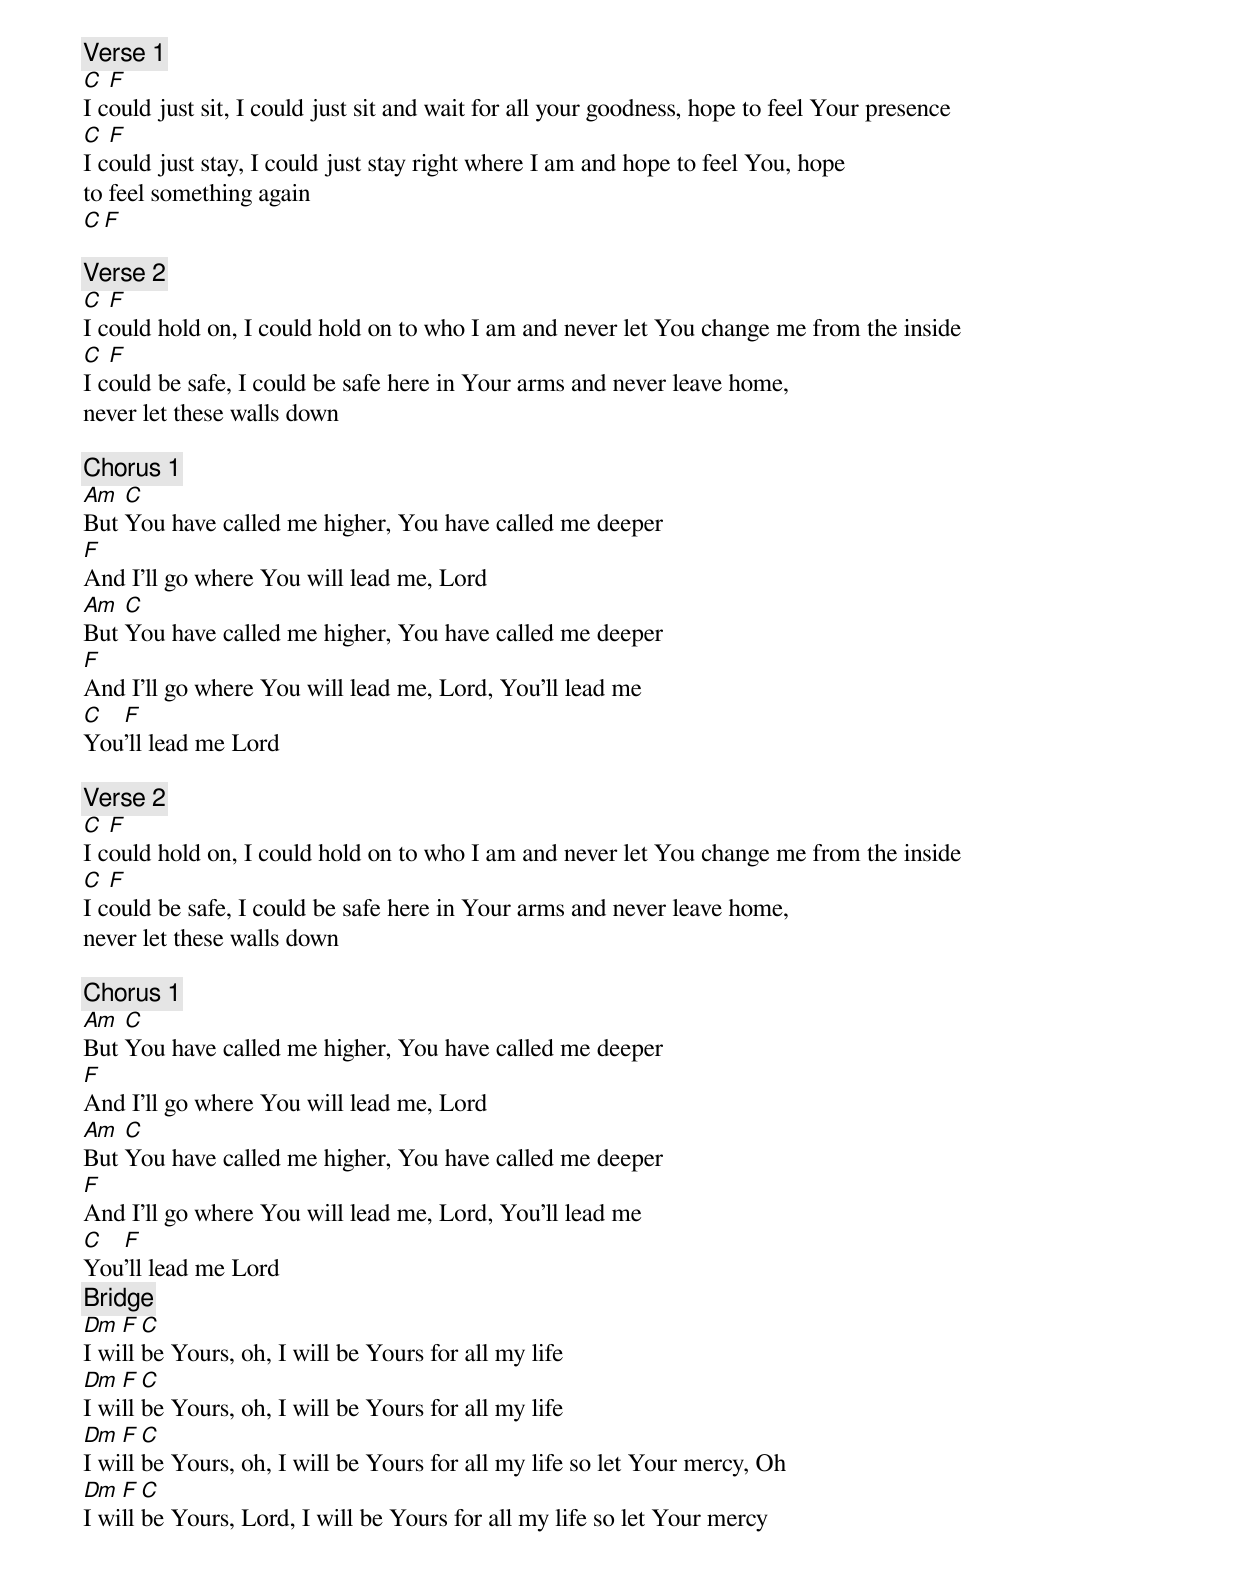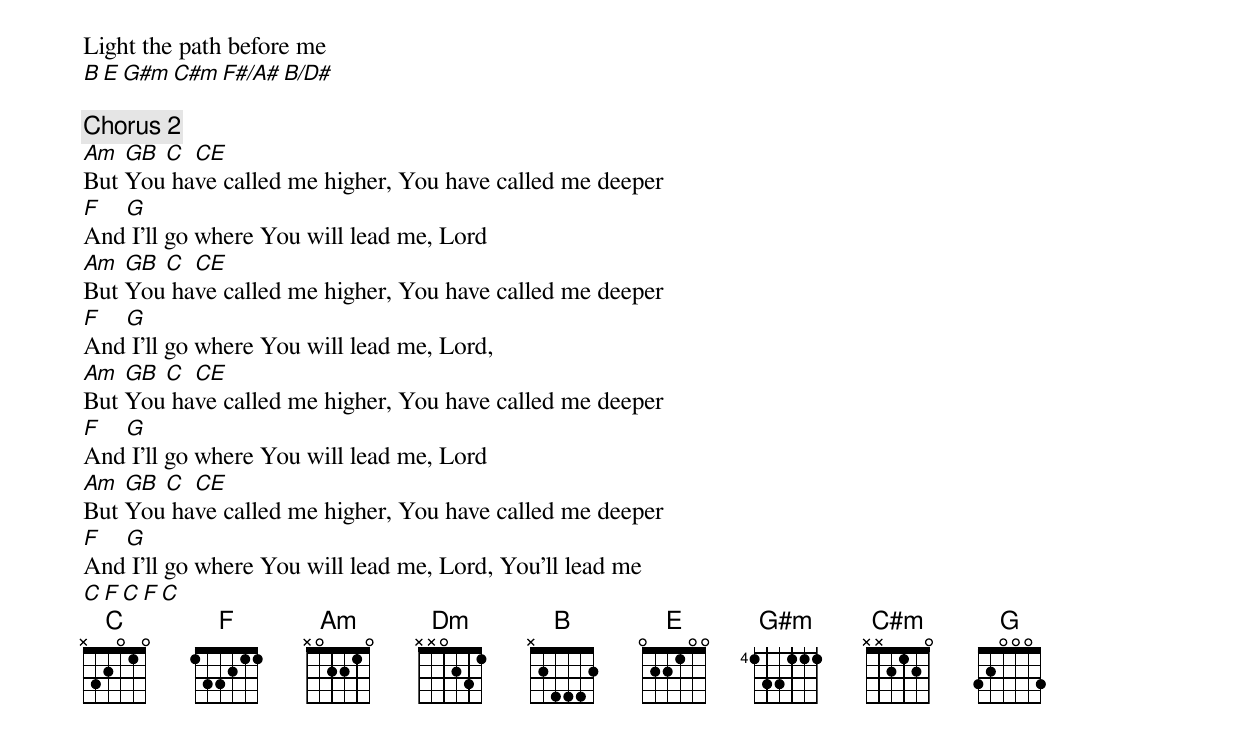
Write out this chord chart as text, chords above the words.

[Verse 1]
C  F
I could just sit, I could just sit and wait for all your goodness, hope to feel Your presence
C  F
I could just stay, I could just stay right where I am and hope to feel You, hope
to feel something again
C  F

[Verse 2]
C  F
I could hold on, I could hold on to who I am and never let You change me from the inside
C  F
I could be safe, I could be safe here in Your arms and never leave home,
never let these walls down

[Chorus 1]
Am  C
But You have called me higher, You have called me deeper
F
And I’ll go where You will lead me, Lord
Am  C
But You have called me higher, You have called me deeper
F
And I’ll go where You will lead me, Lord, You'll lead me
C  F
You'll lead me Lord

[Verse 2]
C  F
I could hold on, I could hold on to who I am and never let You change me from the inside
C  F
I could be safe, I could be safe here in Your arms and never leave home,
never let these walls down

[Chorus 1]
Am  C
But You have called me higher, You have called me deeper
F
And I’ll go where You will lead me, Lord
Am  C
But You have called me higher, You have called me deeper
F
And I’ll go where You will lead me, Lord, You'll lead me
C  F
You'll lead me Lord
[Bridge]
Dm  F  C
I will be Yours, oh, I will be Yours for all my life
Dm  F  C
I will be Yours, oh, I will be Yours for all my life
Dm  F  C
I will be Yours, oh, I will be Yours for all my life so let Your mercy, Oh
Dm  F  C
I will be Yours, Lord, I will be Yours for all my life so let Your mercy
Light the path before me
B E G#m C#m F#/A# B/D#

[Chorus 2]
Am  GB C  CE
But You have called me higher, You have called me deeper
F  G
And I’ll go where You will lead me, Lord
Am  GB C  CE
But You have called me higher, You have called me deeper
F  G
And I’ll go where You will lead me, Lord,
Am  GB C  CE
But You have called me higher, You have called me deeper
F  G
And I’ll go where You will lead me, Lord
Am  GB C  CE
But You have called me higher, You have called me deeper
F  G
And I’ll go where You will lead me, Lord, You'll lead me
C  F  C  F  C
